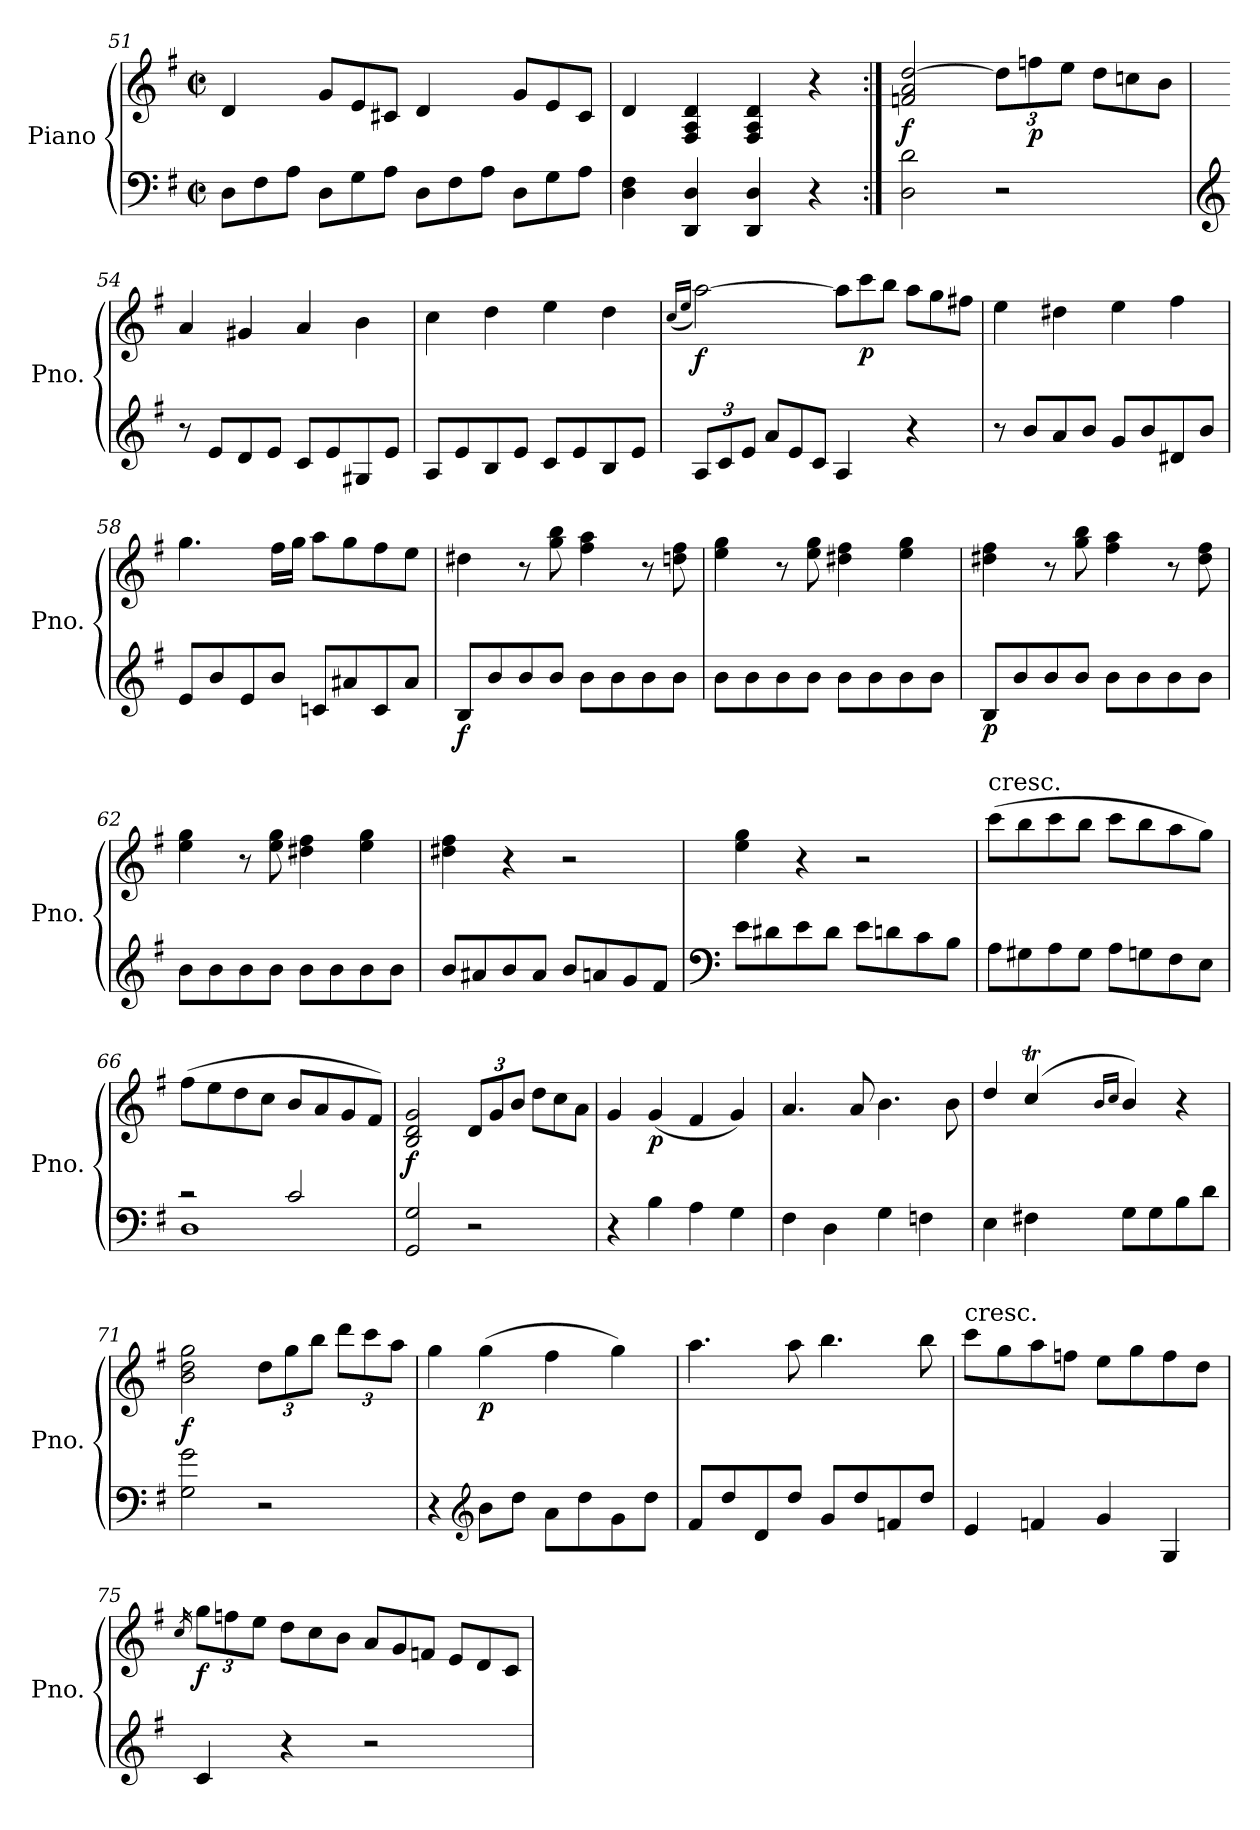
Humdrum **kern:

**kern	**kern	**dynam
*part1	*part1	*part1
*staff2	*staff1	*staff1/2
*I"Piano	*	*
*I'Pno.	*	*
*clefF4	*clefG2	*
*k[f#]	*k[f#]	*
*G:	*G:	*
*M2/2	*M2/2	*
*met(c|)	*met(c|)	*
*Xtuplet	*	*
=51	=51	=51
12D\L	4d/	.
12F#\	.	.
12A\J	.	.
*	*Xtuplet	*
12D\L	12g/L	.
12G\	12e/	.
12A\J	12c#X/J	.
12D\L	4d/	.
12F#\	.	.
12A\J	.	.
12D\L	12g/L	.
12G\	12e/	.
12A\J	12c#/J	.
=52	=52	=52
4D\ 4F#\	4d/	.
4DD/ 4D/	4F#/ 4A/ 4d/	.
4DD/ 4D/	4F#/ 4A/ 4d/	.
4r	4r	.
=53:|!	=53:|!	=53:|!
!	!	!LO:DY:b
2D\ 2d\	2fn/ 2a/ [2dd/	f
*	*tuplet	*
*	*Xbrackettup	*
2r	12dd\L]	.
!	!	!LO:DY:b
.	12ffn\	p
.	12ee\J	.
*	*Xtuplet	*
.	12dd\L	.
.	12ccn\	.
.	12b\J	.
!!LO:LB:g=z
=54	=54	=54
*clefG2	*	*
8r	4a/	.
8e/L	.	.
8d/	4g#X/	.
8e/J	.	.
8c/L	4a/	.
8e/	.	.
8G#X/	4b\	.
8e/J	.	.
=55	=55	=55
8A/L	4cc\	.
8e/	.	.
8B/	4dd\	.
8e/J	.	.
8c/L	4ee\	.
8e/	.	.
8B/	4dd\	.
8e/J	.	.
=56	=56	=56
.	(<16qcc/LL	.
.	16qee/JJ	.
*tuplet	*	*
*Xbrackettup	*	*
!	!	!LO:DY:b
12A/L	[2aa\)	f
12c/	.	.
12e/J	.	.
*Xtuplet	*	*
12a/L	.	.
12e/	.	.
12c/J	.	.
4A/	12aa\L]	.
!	!	!LO:DY:b
.	12ccc\	p
.	12bb\J	.
4r	12aa\L	.
.	12gg\	.
.	12ff#X\J	.
=57	=57	=57
8r	4ee\	.
8b/L	.	.
8a/	4dd#X\	.
8b/J	.	.
8g/L	4ee\	.
8b/	.	.
8d#X/	4ff#\	.
8b/J	.	.
!!LO:LB:g=z
=58	=58	=58
8e/L	4.gg\	.
8b/	.	.
8e/	.	.
8b/J	16ff#\LL	.
.	16gg\JJ	.
8cn/L	8aa\L	.
8a#X/	8gg\	.
8c/	8ff#\	.
8a#/J	8ee\J	.
=59	=59	=59
!	!	!LO:DY:b=2
8B/L	4dd#X\	f
8b/	.	.
8b/	8r	.
8b/J	8gg\ 8bb\	.
8b\L	4ff#\ 4aa\	.
8b\	.	.
8b\	8r	.
8b\J	8ddn\ 8ff#\	.
=60	=60	=60
8b\L	4ee\ 4gg\	.
8b\	.	.
8b\	8r	.
8b\J	8ee\ 8gg\	.
8b\L	4dd#X\ 4ff#\	.
8b\	.	.
8b\	4ee\ 4gg\	.
8b\J	.	.
=61	=61	=61
!	!	!LO:DY:b=2
8B/L	4dd#X\ 4ff#\	p
8b/	.	.
8b/	8r	.
8b/J	8gg\ 8bb\	.
8b\L	4ff#\ 4aa\	.
8b\	.	.
8b\	8r	.
8b\J	8dd#\ 8ff#\	.
=62	=62	=62
8b\L	4ee\ 4gg\	.
8b\	.	.
8b\	8r	.
8b\J	8ee\ 8gg\	.
8b\L	4dd#X\ 4ff#\	.
8b\	.	.
8b\	4ee\ 4gg\	.
8b\J	.	.
!!LO:LB:g=z
=63	=63	=63
8b/L	4dd#X\ 4ff#\	.
8a#X/	.	.
8b/	4r	.
8a#/J	.	.
8b/L	2r	.
8an/	.	.
8g/	.	.
8f#/J	.	.
=64	=64	=64
*clefF4	*	*
8e\L	4ee\ 4gg\	.
8d#X\	.	.
8e\	4r	.
8d#\J	.	.
8e\L	2r	.
8dn\	.	.
8c\	.	.
8B\J	.	.
=65	=65	=65
!	!LO:TX:a:t=cresc.	!
8A\L	(>8ccc\L	.
8G#X\	8bb\	.
8A\	8ccc\	.
8G#\J	8bb\J	.
8A\L	8ccc\L	.
8Gn\	8bb\	.
8F#\	8aa\	.
8E\J	8gg\J)	.
=66	=66	=66
*^	*	*
2r	1D	(>8ff#\L	.
.	.	8ee\	.
.	.	8dd\	.
.	.	8cc\J	.
2c/	.	8b/L	.
.	.	8a/	.
.	.	8g/	.
.	.	8f#/J)	.
*v	*v	*	*
!!LO:LB:g=z
=67	=67	=67
!	!	!LO:DY:b
2GG/ 2G/	2B/ 2d/ 2g/	f
*	*tuplet	*
2r	12d/L	.
.	12g/	.
.	12b/J	.
*	*Xtuplet	*
.	12dd\L	.
.	12cc\	.
.	12a\J	.
=68	=68	=68
4r	4g/	.
!	!	!LO:DY:b
4B\	(<4g/	p
4A\	4f#/	.
4G\	4g/)	.
=69	=69	=69
4F#\	4.a/	.
4D\	.	.
.	8a/	.
4G\	4.b\	.
4Fn\	.	.
.	8b\	.
=70	=70	=70
*	*^	*
4E\	4dd/	4ryy	.
4F#X\	(>4ccT/	16ddLLyy	.
.	.	16ccyy	.
.	.	16byy	.
.	.	16ccJJyy	.
.	16qb/LL	.	.
.	16qcc/JJ	.	.
8G\L	4b/)	2ryy	.
8G\	.	.	.
8B\	4r	.	.
8d\J	.	.	.
*	*v	*v	*
=71	=71	=71
!	!	!LO:DY:b
2G\ 2g\	2b\ 2dd\ 2gg\	f
*	*tuplet	*
2r	12dd\L	.
.	12gg\	.
.	12bb\J	.
.	12ddd\L	.
.	12ccc\	.
.	12aa\J	.
!!LO:PB:g=z
=72	=72	=72
4r	4gg\	.
*clefG2	*	*
!	!	!LO:DY:b
8b\L	(>4gg\	p
8dd\J	.	.
8a\L	4ff#\	.
8dd\	.	.
8g\	4gg\)	.
8dd\J	.	.
=73	=73	=73
8f#/L	4.aa\	.
8dd/	.	.
8d/	.	.
8dd/J	8aa\	.
8g/L	4.bb\	.
8dd/	.	.
8fn/	.	.
8dd/J	8bb\	.
=74	=74	=74
!	!LO:TX:a:t=cresc.	!
4e/	8ccc\L	.
.	8gg\	.
4fn/	8aa\	.
.	8ffn\J	.
4g/	8ee\L	.
.	8gg\	.
4G/	8ff\	.
.	8dd\J	.
=75	=75	=75
.	16qcc/	.
!	!	!LO:DY:b
4c/	12gg\L	f
.	12ffn\	.
.	12ee\J	.
*	*Xtuplet	*
4r	12dd\L	.
.	12cc\	.
.	12b\J	.
2r	12a/L	.
.	12g/	.
.	12fn/J	.
.	12e/L	.
.	12d/	.
.	12c/J	.
=	=	=
*-	*-	*-
